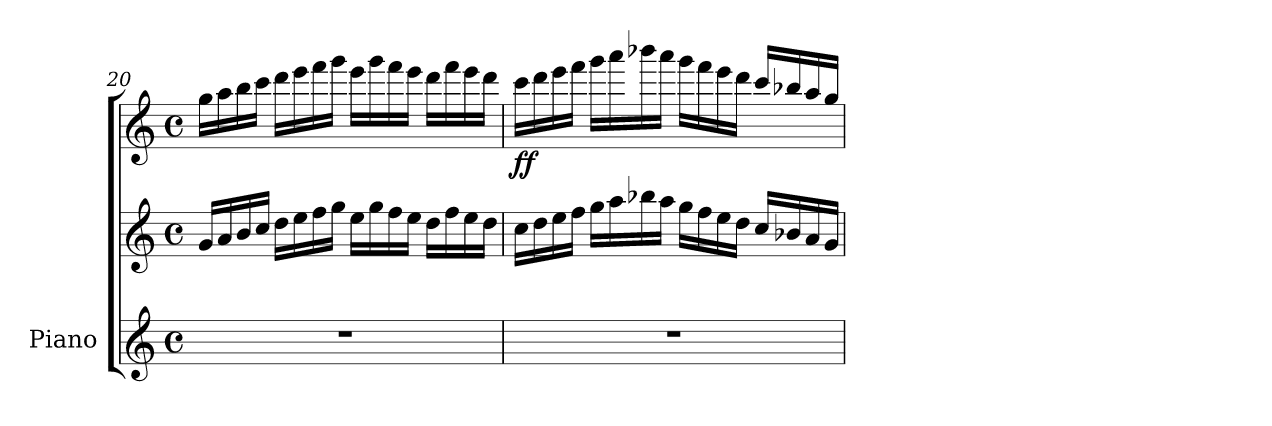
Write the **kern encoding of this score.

**kern	**kern	**kern	**dynam
*part1	*part1	*part1	*part1
*staff3	*staff2	*staff1	*staff1/2/3
*I"Piano	*	*	*
*I'Pno	*	*	*
!!LO:LB:g=z
*clefG2	*clefG2	*clefG2	*
*k[]	*k[]	*k[]	*
*M4/4	*M4/4	*M4/4	*
*met(c)	*met(c)	*met(c)	*
=20	=20	=20	=20
1r	16g/LL	16gg\LL	.
.	16a/	16aa\	.
.	16b/	16bb\	.
.	16cc/JJ	16ccc\JJ	.
.	16dd\LL	16ddd\LL	.
.	16ee\	16eee\	.
.	16ff\	16fff\	.
.	16gg\JJ	16ggg\JJ	.
.	16ee\LL	16eee\LL	.
.	16gg\	16ggg\	.
.	16ff\	16fff\	.
.	16ee\JJ	16eee\JJ	.
.	16dd\LL	16ddd\LL	.
.	16ff\	16fff\	.
.	16ee\	16eee\	.
.	16dd\JJ	16ddd\JJ	.
=21	=21	=21	=21
!	!	!	!LO:DY:b
1r	16cc\LL	16ccc\LL	ff
.	16dd\	16ddd\	.
.	16ee\	16eee\	.
.	16ff\JJ	16fff\JJ	.
.	16gg\LL	16ggg\LL	.
.	16aa\	16aaa\	.
.	16bb-X\	16bbb-X\	.
.	16aa\JJ	16aaa\JJ	.
.	16gg\LL	16ggg\LL	.
.	16ff\	16fff\	.
.	16ee\	16eee\	.
.	16dd\JJ	16ddd\JJ	.
.	16cc/LL	16ccc/LL	.
.	16b-X/	16bb-X/	.
.	16a/	16aa/	.
.	16g/JJ	16gg/JJ	.
=	=	=	=
*-	*-	*-	*-
